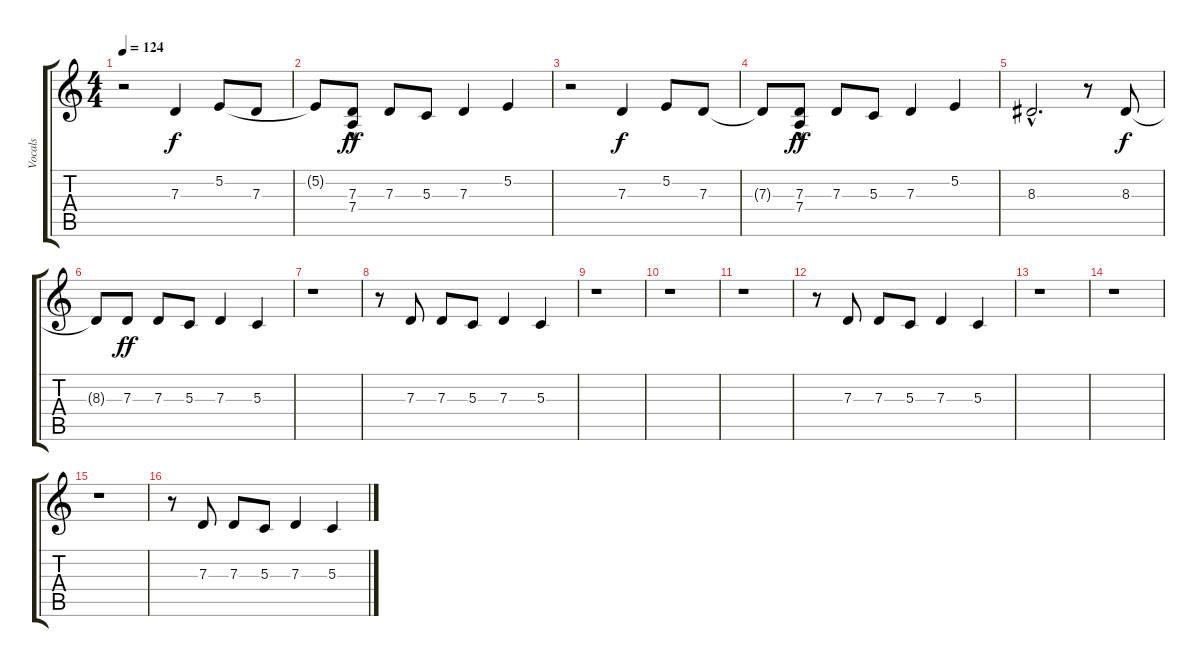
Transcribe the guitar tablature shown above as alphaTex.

\track ("Vocals" "Vocals") {instrument oboe}
\staff {score tabs}
\tuning (E4 B3 G3 D3 A2 E2) {hide}
\ts (4 4)
\tempo 124
\clef g2
\ks c
r.2{dy ff} 7.3.4{dy f} 5.2.8 7.3.8 |
5.2{t}.8 (7.3 7.4{hac}).8{dy ff} 7.3.8 5.3.8 7.3.4 5.2.4 |
r.2 7.3.4{dy f} 5.2.8 7.3.8 |
7.3{t}.8 (7.3 7.4{hac}).8{dy ff} 7.3.8 5.3.8 7.3.4 5.2.4 |
8.3{hac}.2{d} r.8 8.3.8{dy f} |
8.3{t}.8 7.3.8{dy ff} 7.3.8 5.3.8 7.3.4 5.3.4 |
r.1 |
r.8 7.3.8 7.3.8 5.3.8 7.3.4 5.3.4 |
r.1 |
r.1 |
r.1 |
r.8 7.3.8 7.3.8 5.3.8 7.3.4 5.3.4 |
r.1 |
r.1 |
r.1 |
r.8 7.3.8 7.3.8 5.3.8 7.3.4 5.3.4
